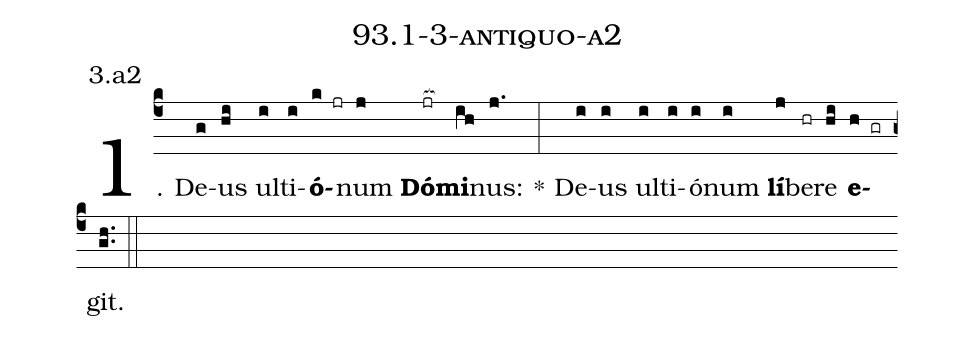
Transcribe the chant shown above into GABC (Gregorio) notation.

name: 93.1-3-antiquo-a2;
annotation: 3.a2;
%%
(c4)1. De(g)us(hi) ul(i)ti(i)<b>ó</b>(k jr)num(j) <b>Dó</b>(jr[ocb:1{])<b>mi</b>(ih[ocb:0}])nus:(j.) *(:) De(i)us(i) ul(i)ti(i)ó(i)num(i) <b>lí</b>(j)be(hr)re(hi) <b>e</b>(h gr)git.(gh..) (::)


%E(i) u(i) o(j) u(hi) a(h) e.(gh..) (::)
